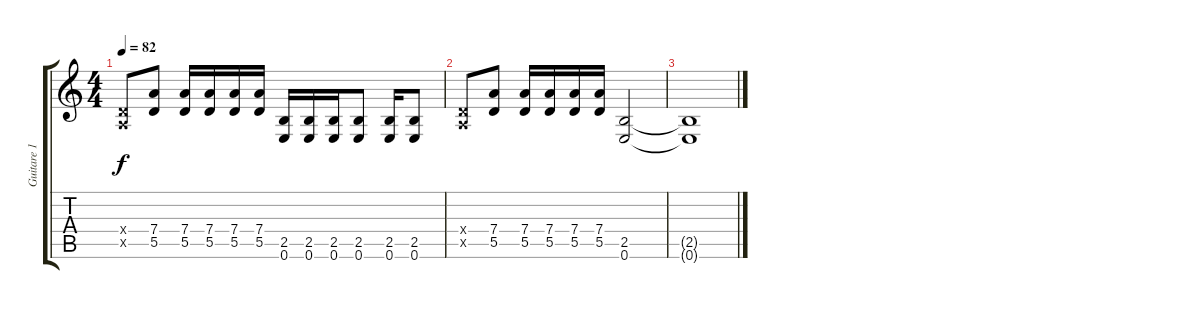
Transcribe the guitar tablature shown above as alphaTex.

\track ("Guitare 1" "Guitare 1") {instrument distortionguitar}
\staff {score tabs}
\tuning (E4 B3 G3 D3 A2 E2) {hide}
\ts (4 4)
\tempo 82
\clef g2
\ks c
(0.4{x} 0.5{x}).8{dy f} (7.4 5.5).8 (7.4 5.5).16 (7.4 5.5).16 (7.4 5.5).16 (7.4 5.5).16 (2.5 0.6).16 (2.5 0.6).16 (2.5 0.6).16 (2.5 0.6).8 (2.5 0.6).16 (2.5 0.6).8 |
(0.4{x} 0.5{x}).8 (7.4 5.5).8 (7.4 5.5).16 (7.4 5.5).16 (7.4 5.5).16 (7.4 5.5).16 (2.5 0.6).2{volume 0} |
(2.5{t} 0.6{t}).1
